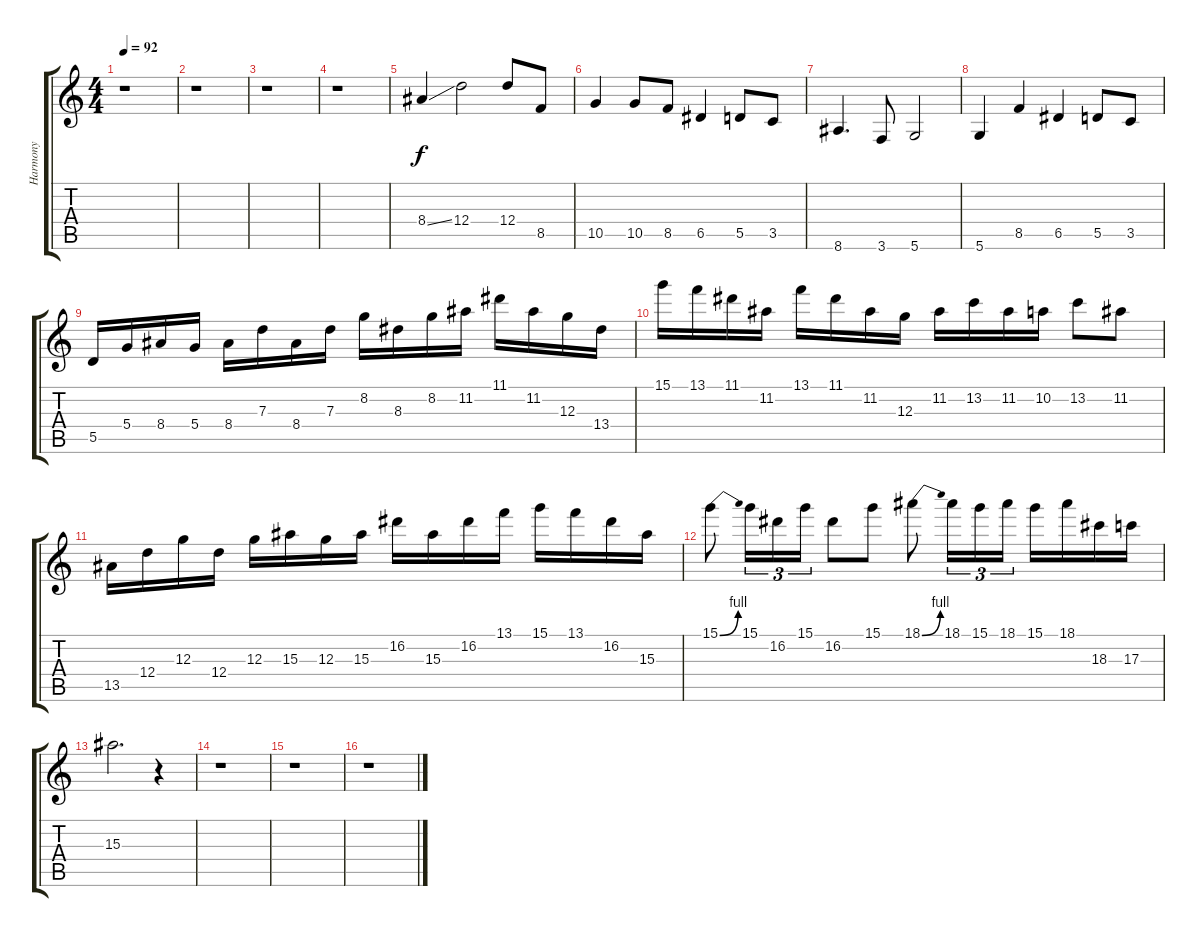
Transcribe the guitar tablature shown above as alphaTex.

\track ("Harmony" "Harmony") {instrument distortionguitar}
\staff {score tabs}
\tuning (E4 B3 G3 D3 A2 D2) {hide}
\ts (4 4)
\tempo 92
\clef g2
\ks c
r.1{dy f} |
r.1 |
r.1 |
r.1 |
8.4{ss}.4 12.4.2 12.4.8 8.5.8 |
10.5.4 10.5.8 8.5.8 6.5.4 5.5.8 3.5.8 |
8.6.4{d} 3.6.8 5.6.2 |
5.6.4 8.5.4 6.5.4 5.5.8 3.5.8 |
5.5.16 5.4.16 8.4.16 5.4.16 8.4.16 7.3.16 8.4.16 7.3.16 8.2.16 8.3.16 8.2.16 11.2.16 11.1.16 11.2.16 12.3.16 13.4.16 |
15.1.16 13.1.16 11.1.16 11.2.16 13.1.16 11.1.16 11.2.16 12.3.16 11.2.16 13.2.16 11.2.16 10.2.16 13.2.8 11.2.8 |
13.5.16 12.4.16 12.3.16 12.4.16 12.3.16 15.3.16 12.3.16 15.3.16 16.2.16 15.3.16 16.2.16 13.1.16 15.1.16 13.1.16 16.2.16 15.3.16 |
15.1{be (bend 0 0 60 4)}.8 15.1.16{tu (3 2)} 16.2.16{tu (3 2)} 15.1.16{tu (3 2)} 16.2.8 15.1.8 18.1{be (bend 0 0 60 4)}.8 18.1.16{tu (3 2)} 15.1.16{tu (3 2)} 18.1.16{tu (3 2)} 15.1.16 18.1.16 18.3.16 17.3.16 |
15.3.2{d} r.4 |
r.1 |
r.1 |
r.1
